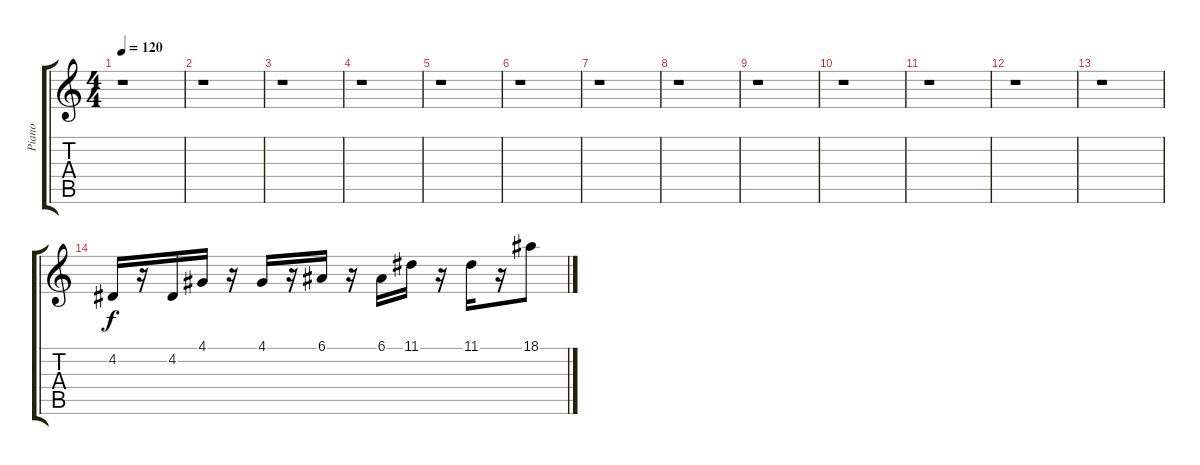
\track ("Piano" "Piano") {instrument acousticgrandpiano}
\staff {score tabs}
\tuning (E4 B3 G3 D3 A2 E2) {hide}
\ts (4 4)
\tempo 120
\clef g2
\ks c
r.1{dy f} |
r.1 |
r.1 |
r.1 |
r.1 |
r.1 |
r.1 |
r.1 |
r.1 |
r.1 |
r.1 |
r.1 |
r.1 |
4.2.16 r.16 4.2.16 4.1.16 r.16 4.1.16 r.16 6.1.16 r.16 6.1.16 11.1.16 r.16 11.1.16 r.16 18.1.8
